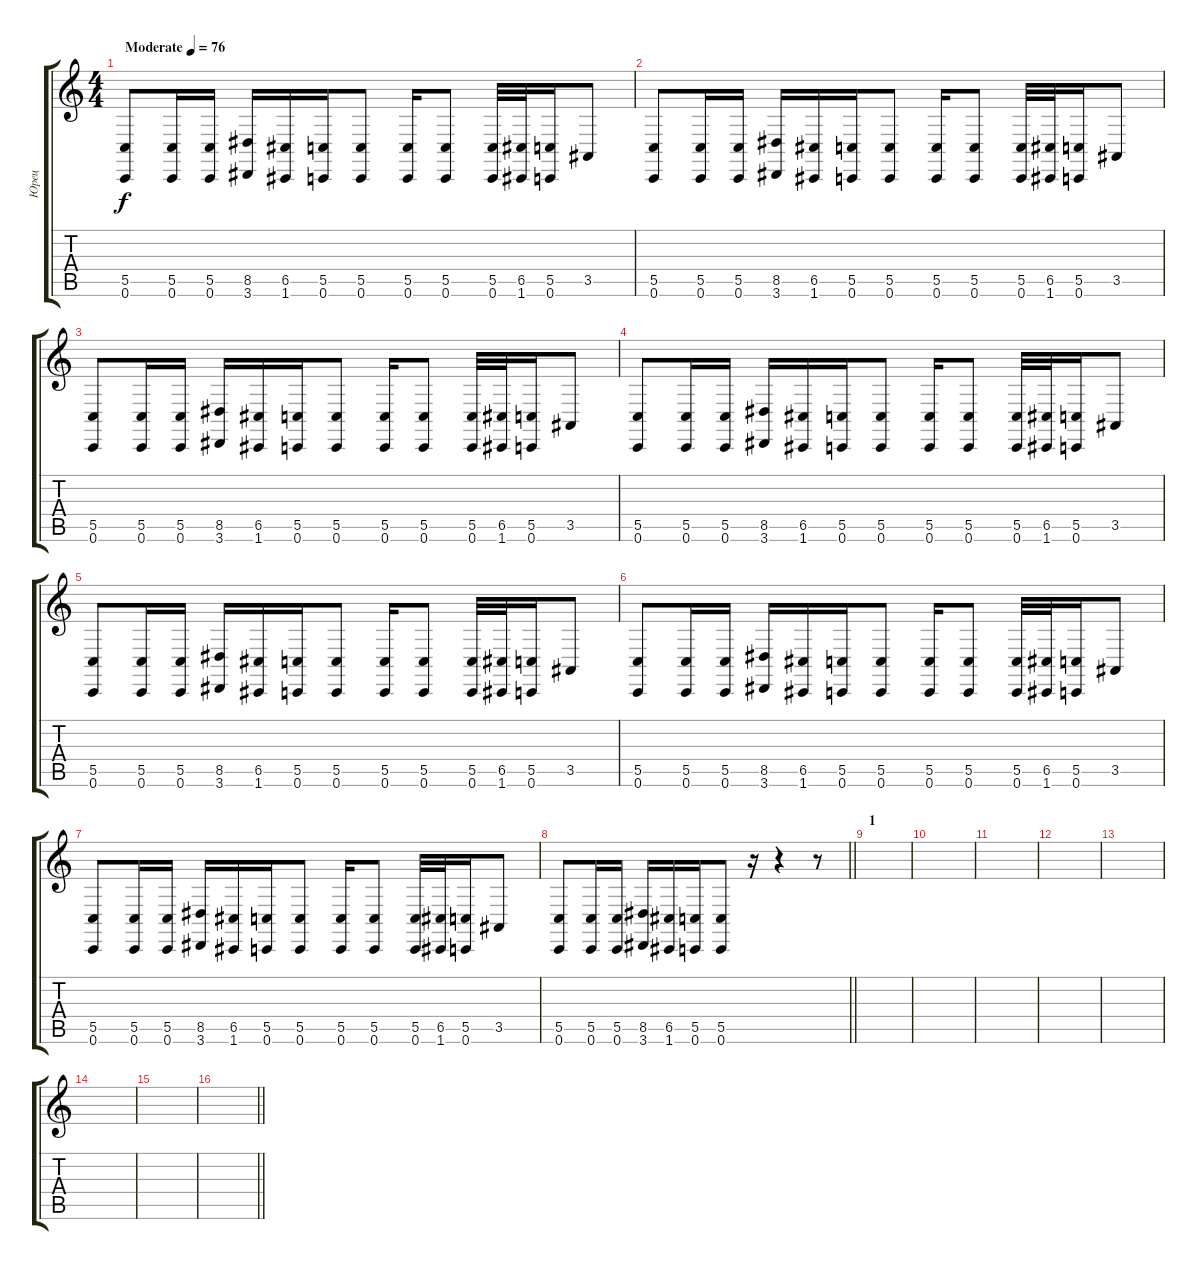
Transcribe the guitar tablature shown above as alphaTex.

\track ("Юрец" "Юрец") {instrument fx1rain}
\staff {score tabs}
\tuning (D4 A3 F3 C3 G2 C2) {hide}
\ts (4 4)
\tempo (76 "Moderate")
\clef g2
\ks c
(5.5 0.6).8{dy f instrument fx1rain} (5.5 0.6).16 (5.5 0.6).16 (8.5 3.6).16 (6.5 1.6).16 (5.5 0.6).16 (5.5 0.6).8 (5.5 0.6).16 (5.5 0.6).8 (5.5 0.6).32 (6.5 1.6).32 (5.5 0.6).16 3.5.8 |
(5.5 0.6).8 (5.5 0.6).16 (5.5 0.6).16 (8.5 3.6).16 (6.5 1.6).16 (5.5 0.6).16 (5.5 0.6).8 (5.5 0.6).16 (5.5 0.6).8 (5.5 0.6).32 (6.5 1.6).32 (5.5 0.6).16 3.5.8 |
(5.5 0.6).8 (5.5 0.6).16 (5.5 0.6).16 (8.5 3.6).16 (6.5 1.6).16 (5.5 0.6).16 (5.5 0.6).8 (5.5 0.6).16 (5.5 0.6).8 (5.5 0.6).32 (6.5 1.6).32 (5.5 0.6).16 3.5.8 |
(5.5 0.6).8 (5.5 0.6).16 (5.5 0.6).16 (8.5 3.6).16 (6.5 1.6).16 (5.5 0.6).16 (5.5 0.6).8 (5.5 0.6).16 (5.5 0.6).8 (5.5 0.6).32 (6.5 1.6).32 (5.5 0.6).16 3.5.8 |
(5.5 0.6).8 (5.5 0.6).16 (5.5 0.6).16 (8.5 3.6).16 (6.5 1.6).16 (5.5 0.6).16 (5.5 0.6).8 (5.5 0.6).16 (5.5 0.6).8 (5.5 0.6).32 (6.5 1.6).32 (5.5 0.6).16 3.5.8 |
(5.5 0.6).8 (5.5 0.6).16 (5.5 0.6).16 (8.5 3.6).16 (6.5 1.6).16 (5.5 0.6).16 (5.5 0.6).8 (5.5 0.6).16 (5.5 0.6).8 (5.5 0.6).32 (6.5 1.6).32 (5.5 0.6).16 3.5.8 |
(5.5 0.6).8 (5.5 0.6).16 (5.5 0.6).16 (8.5 3.6).16 (6.5 1.6).16 (5.5 0.6).16 (5.5 0.6).8 (5.5 0.6).16 (5.5 0.6).8 (5.5 0.6).32 (6.5 1.6).32 (5.5 0.6).16 3.5.8 |
\barLineRight lightlight
(5.5 0.6).8 (5.5 0.6).16 (5.5 0.6).16 (8.5 3.6).16 (6.5 1.6).16 (5.5 0.6).16 (5.5 0.6).8 r.16 r.4 r.8 |
\section ("" "1")
|
|
|
|
|
|
|
\barLineRight lightlight
